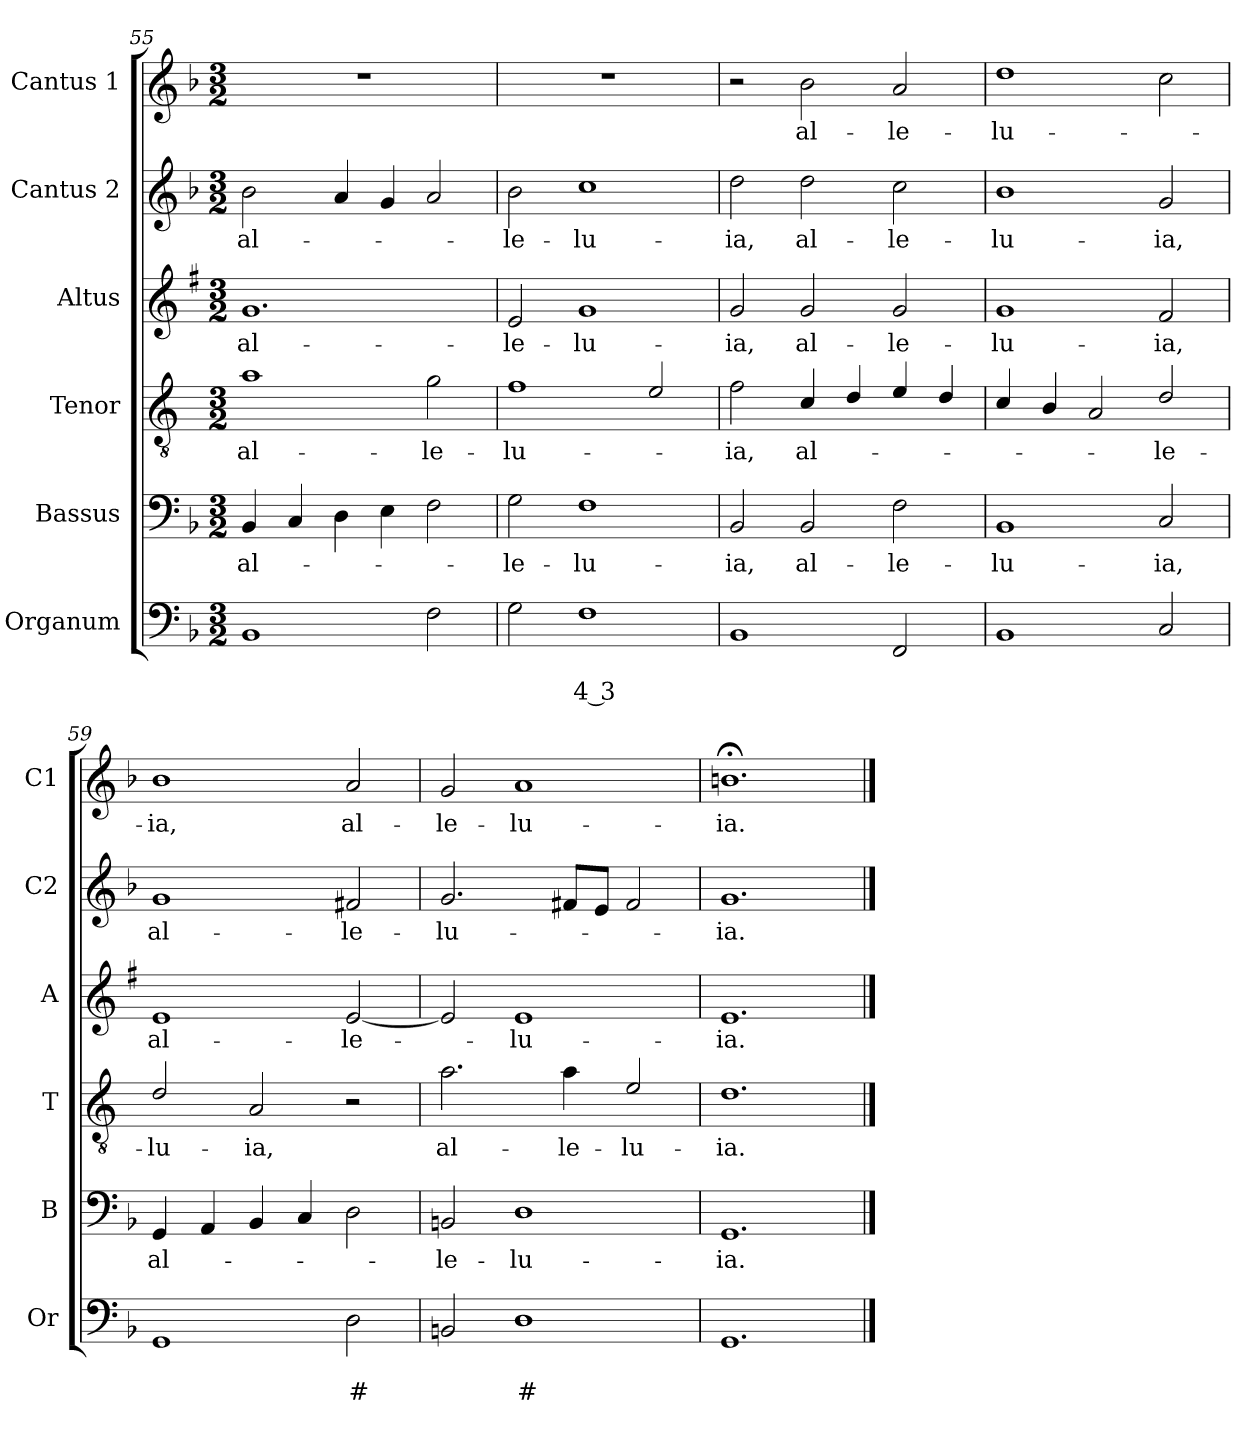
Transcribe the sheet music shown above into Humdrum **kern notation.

**kern	**text	**text	**kern	**text	**kern	**text	**kern	**text	**kern	**text	**kern	**text
*part6	*part6	*part6	*part5	*part5	*part4	*part4	*part3	*part3	*part2	*part2	*part1	*part1
*staff6	*staff6	*staff6	*staff5	*staff5	*staff4	*staff4	*staff3	*staff3	*staff2	*staff2	*staff1	*staff1
*I"Organum	*	*	*I"Bassus	*	*I"Tenor	*	*I"Altus	*	*I"Cantus 2	*	*I"Cantus 1	*
*I'Or	*	*	*I'B	*	*I'T	*	*I'A	*	*I'C2	*	*I'C1	*
!!LO:LB:g=z
*clefF4	*	*	*clefF4	*	*clefGv2	*	*clefG2	*	*clefG2	*	*clefG2	*
*	*	*	*	*	*ITrd4c7	*	*ITrd1c2	*	*	*	*	*
*k[b-]	*	*	*k[b-]	*	*k[b-]	*	*k[b-]	*	*k[b-]	*	*k[b-]	*
*F:	*	*	*F:	*	*F:	*	*F:	*	*F:	*	*F:	*
*M3/2	*	*	*M3/2	*	*M3/2	*	*M3/2	*	*M3/2	*	*M3/2	*
=55	=55	=55	=55	=55	=55	=55	=55	=55	=55	=55	=55	=55
!	!	!	!	!LO:LY:b	!	!LO:LY:b	!	!LO:LY:b	!	!LO:LY:b	!	!
1BB-	.	.	4BB-/	al-	1d	al-	1.f	al-	2b-\	al-	1.r	.
.	.	.	4C/	.	.	.	.	.	.	.	.	.
.	.	.	4D\	.	.	.	.	.	4a/	.	.	.
.	.	.	4E\	.	.	.	.	.	4g/	.	.	.
!	!	!	!	!	!	!LO:LY:b	!	!	!	!	!	!
2F\	.	.	2F\	.	2c\	-le-	.	.	2a/	.	.	.
=56	=56	=56	=56	=56	=56	=56	=56	=56	=56	=56	=56	=56
!	!	!	!	!LO:LY:b	!	!LO:LY:b	!	!LO:LY:b	!	!LO:LY:b	!	!
2G\	.	.	2G\	-le-	1B-	-lu-	2d/	-le-	2b-\	-le-	1.r	.
!	!	!LO:LY:b	!	!LO:LY:b	!	!	!	!LO:LY:b	!	!LO:LY:b	!	!
1F	.	4 3	1F	-lu-	.	.	1f	-lu-	1cc	-lu-	.	.
.	.	.	.	.	2A/	.	.	.	.	.	.	.
=57	=57	=57	=57	=57	=57	=57	=57	=57	=57	=57	=57	=57
!	!	!	!	!LO:LY:b	!	!LO:LY:b	!	!LO:LY:b	!	!LO:LY:b	!	!
1BB-	.	.	2BB-/	-ia,	2B-\	-ia,	2f/	-ia,	2dd\	-ia,	2r	.
!	!	!	!	!LO:LY:b	!	!LO:LY:b	!	!LO:LY:b	!	!LO:LY:b	!	!LO:LY:b
.	.	.	2BB-/	al-	4F/	al-	2f/	al-	2dd\	al-	2b-\	al-
.	.	.	.	.	4G/	.	.	.	.	.	.	.
!	!	!	!	!LO:LY:b	!	!	!	!LO:LY:b	!	!LO:LY:b	!	!LO:LY:b
2FF/	.	.	2F\	-le-	4A/	.	2f/	-le-	2cc\	-le-	2a/	-le-
.	.	.	.	.	4G/	.	.	.	.	.	.	.
=58	=58	=58	=58	=58	=58	=58	=58	=58	=58	=58	=58	=58
!	!	!	!	!LO:LY:b	!	!	!	!LO:LY:b	!	!LO:LY:b	!	!LO:LY:b
1BB-	.	.	1BB-	-lu-	4F/	.	1f	-lu-	1b-	-lu-	1dd	-lu-
.	.	.	.	.	4E/	.	.	.	.	.	.	.
.	.	.	.	.	2D/	.	.	.	.	.	.	.
!	!	!	!	!LO:LY:b	!	!LO:LY:b	!	!LO:LY:b	!	!LO:LY:b	!	!
2C/	.	.	2C/	-ia,	2G/	-le-	2e/	-ia,	2g/	-ia,	2cc\	.
=59	=59	=59	=59	=59	=59	=59	=59	=59	=59	=59	=59	=59
!	!	!	!	!LO:LY:b	!	!LO:LY:b	!	!LO:LY:b	!	!LO:LY:b	!	!LO:LY:b
1GG	.	.	4GG/	al-	2G/	-lu-	1d	al-	1g	al-	1b-	-ia,
.	.	.	4AA/	.	.	.	.	.	.	.	.	.
!	!	!	!	!	!	!LO:LY:b	!	!	!	!	!	!
.	.	.	4BB-/	.	2D/	-ia,	.	.	.	.	.	.
.	.	.	4C/	.	.	.	.	.	.	.	.	.
!	!	!LO:LY:b	!	!	!	!	!	!LO:LY:b	!	!LO:LY:b	!	!LO:LY:b
2D\	.	#	2D\	.	2r	.	[2d/	-le-	2f#X/	-le-	2a/	al-
=60	=60	=60	=60	=60	=60	=60	=60	=60	=60	=60	=60	=60
!	!	!	!	!LO:LY:b	!	!LO:LY:b	!	!	!	!LO:LY:b	!	!LO:LY:b
2BBn/	.	.	2BBn/	-le-	2.d\	al-	2d/]	.	2.g/	-lu-	2g/	-le-
!	!	!LO:LY:b	!	!LO:LY:b	!	!	!	!LO:LY:b	!	!	!	!LO:LY:b
1D	.	#	1D	-lu-	.	.	1d	-lu-	.	.	1a	-lu-
!	!	!	!	!	!	!LO:LY:b	!	!	!	!	!	!
.	.	.	.	.	4d\	-le-	.	.	8f#X/L	.	.	.
.	.	.	.	.	.	.	.	.	8e/J	.	.	.
!	!	!	!	!	!	!LO:LY:b	!	!	!	!	!	!
.	.	.	.	.	2A/	-lu-	.	.	2f#/	.	.	.
=61	=61	=61	=61	=61	=61	=61	=61	=61	=61	=61	=61	=61
!	!	!	!	!LO:LY:b	!	!LO:LY:b	!	!LO:LY:b	!	!LO:LY:b	!	!LO:LY:b
1.GG	.	.	1.GG	-ia.	1.G	-ia.	1.d	-ia.	1.g	-ia.	1.bn;<	-ia.
==	==	==	==	==	==	==	==	==	==	==	==	==
*-	*-	*-	*-	*-	*-	*-	*-	*-	*-	*-	*-	*-
